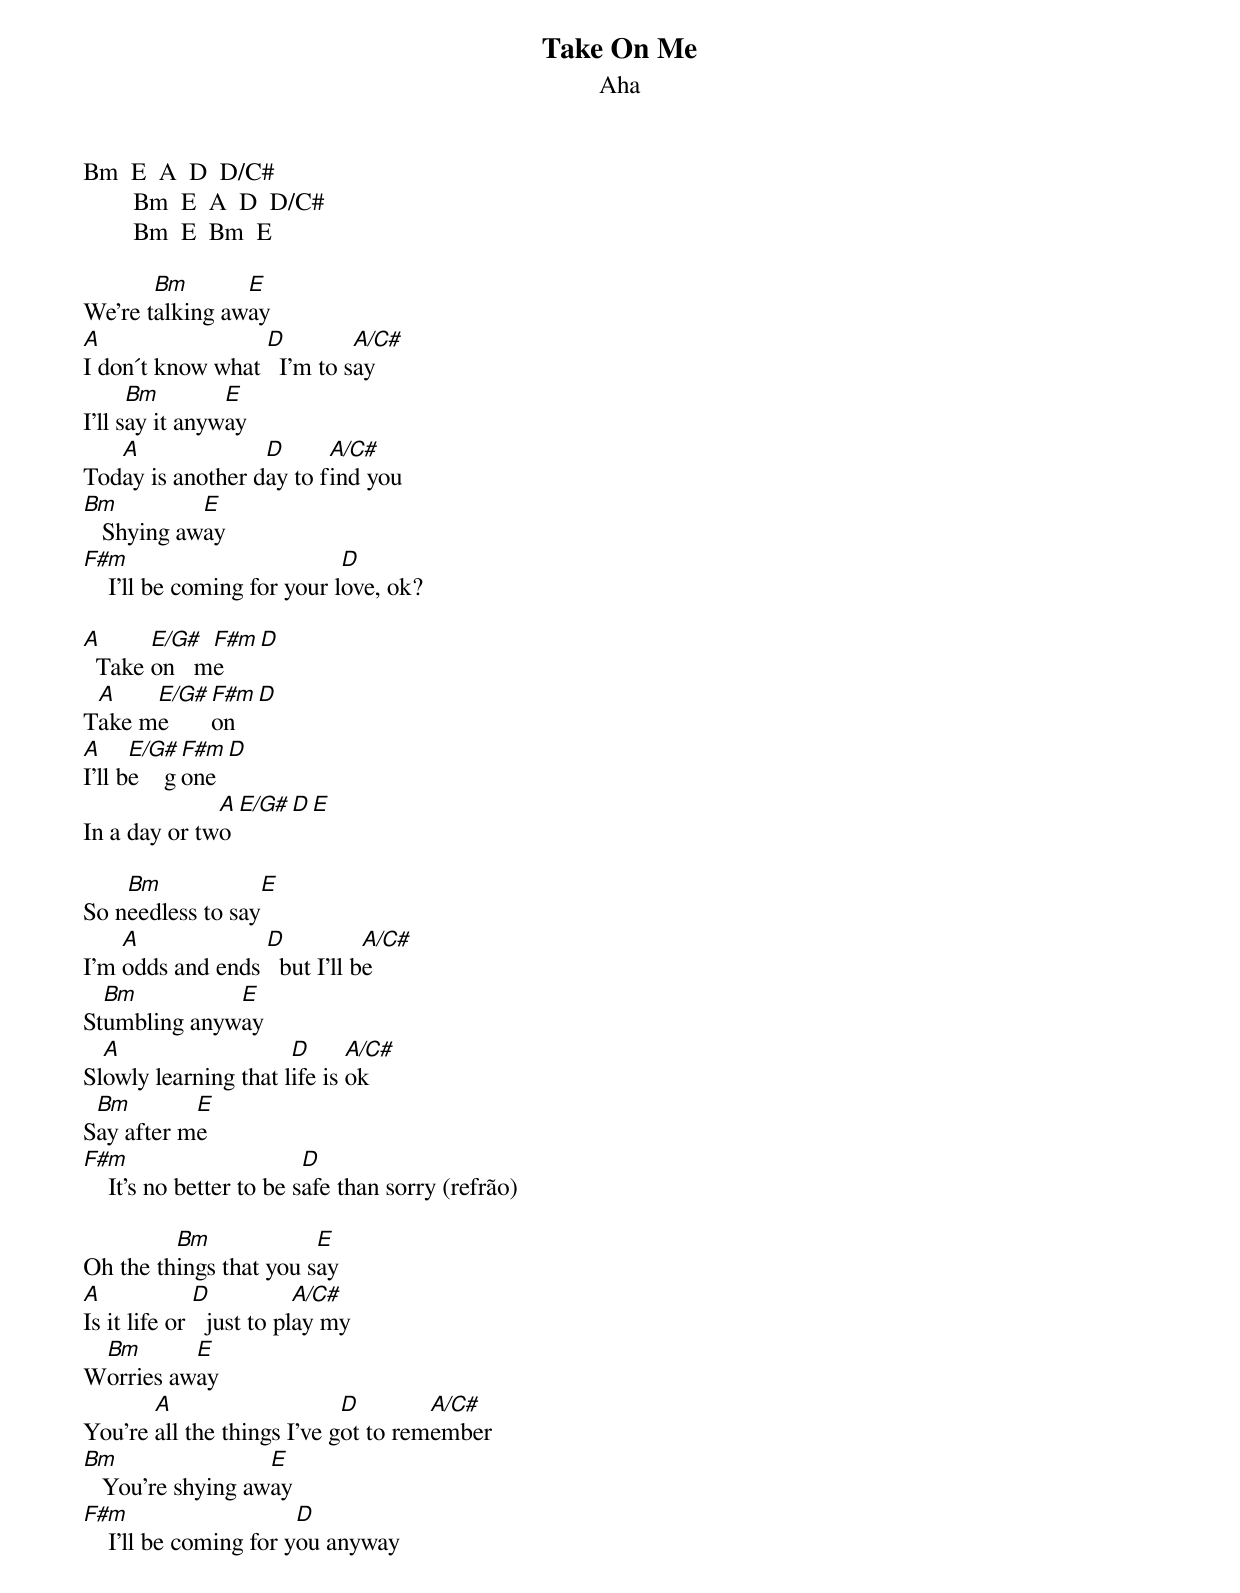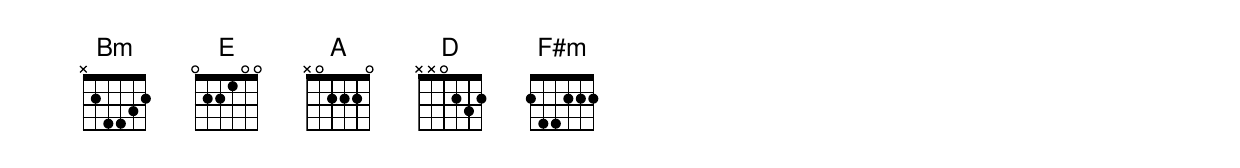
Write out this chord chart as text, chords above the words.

Take On Me
Aha

Bm  E  A  D  D/C#
        Bm  E  A  D  D/C#
        Bm  E  Bm  E

       Bm       E
We're talking away
A                 D         A/C#
I don´t know what   I'm to say
      Bm        E
I'll say it anyway
   A              D      A/C#
Today is another day to find you
Bm          E
   Shying away
F#m                          D
    I'll be coming for your love, ok?

A      E/G#  F#m  D
  Take on   me
 A    E/G#  F#m  D
Take me     on
A     E/G#  F#m  D
I'll be    gone
              A E/G#  D  E
In a day or two

    Bm             E
So needless to say
    A             D           A/C#
I'm odds and ends   but I'll be
  Bm          E
Stumbling anyway
  A                   D      A/C#
Slowly learning that life is ok
 Bm        E
Say after me
F#m                       D
    It's no better to be safe than sorry (refrão)

         Bm             E
Oh the things that you say
A             D           A/C#
Is it life or   just to play my
 Bm       E
Worries away
       A                    D        A/C#
You're all the things I've got to remember
Bm                 E
   You're shying away
F#m                     D
    I'll be coming for you anyway
